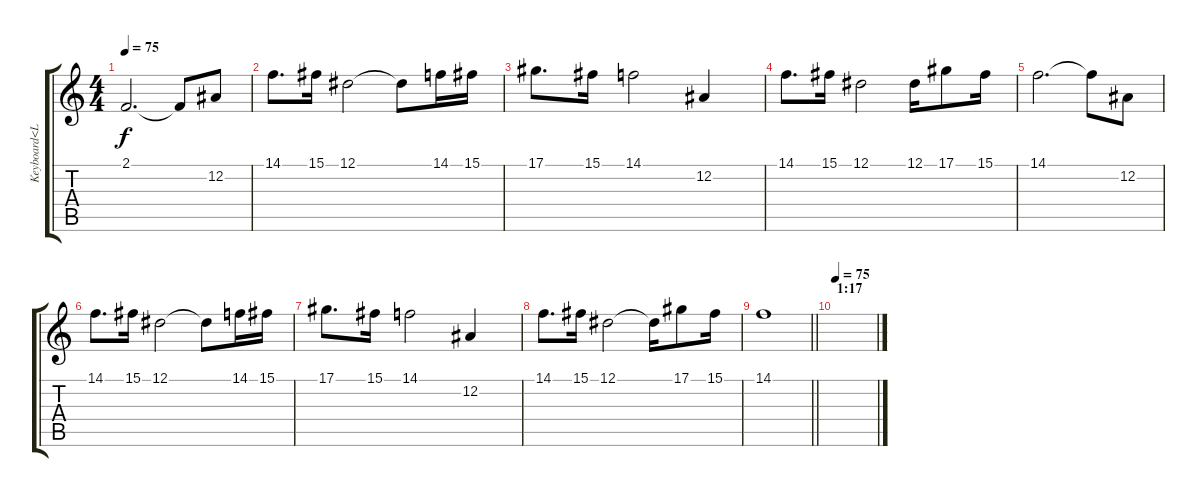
\track ("Keyboard<L>" "Keyboard<L") {instrument stringensemble1}
\staff {score tabs}
\tuning (Eb4 Bb3 Gb3 Db3 Ab2 Eb2) {hide}
\ts (4 4)
\tempo 75
\clef g2
\ks c
2.1.2{d dy f} 2.1{t}.8 12.2.8 |
14.1.8{d} 15.1.16 12.1.2 12.1{t}.8 14.1.16 15.1.16 |
17.1.8{d} 15.1.16 14.1.2 12.2.4 |
14.1.8{d} 15.1.16 12.1.2 12.1.16 17.1.8 15.1.16 |
14.1.2{d} 14.1{t}.8 12.2.8 |
14.1.8{d} 15.1.16 12.1.2 12.1{t}.8 14.1.16 15.1.16 |
17.1.8{d} 15.1.16 14.1.2 12.2.4 |
14.1.8{d} 15.1.16 12.1.2 12.1{t}.16 17.1.8 15.1.16 |
\barLineRight lightlight
14.1.1 |
\section ("" "1:17")
\tempo 75
